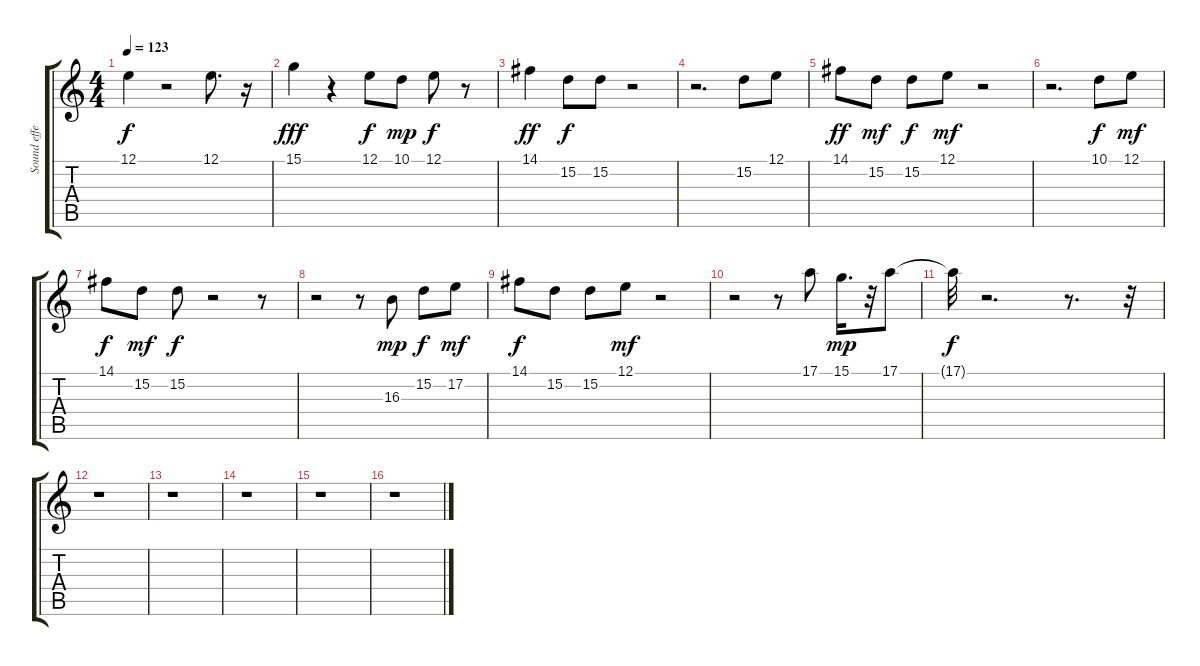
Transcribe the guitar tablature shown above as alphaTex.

\track ("Sound effects" "Sound effe") {instrument lead3calliope}
\staff {score tabs}
\tuning (E4 B3 G3 D3 A2 E2) {hide}
\ts (4 4)
\tempo 123
\clef g2
\ks c
12.1.4{dy f} r.2 12.1.8{d} r.16 |
15.1.4{dy fff} r.4 12.1.8{dy f} 10.1.8{dy mp} 12.1.8{dy f} r.8 |
14.1.4{dy ff} 15.2.8{dy f} 15.2.8 r.2 |
r.2{d} 15.2.8 12.1.8 |
14.1.8{dy ff} 15.2.8{dy mf} 15.2.8{dy f} 12.1.8{dy mf} r.2 |
r.2{d} 10.1.8{dy f} 12.1.8{dy mf} |
14.1.8{dy f} 15.2.8{dy mf} 15.2.8{dy f} r.2 r.8 |
r.2 r.8 16.3.8{dy mp} 15.2.8{dy f} 17.2.8{dy mf} |
14.1.8{dy f} 15.2.8 15.2.8 12.1.8{dy mf} r.2 |
r.2 r.8 17.1.8 15.1.16{d dy mp} r.32 17.1.8 |
17.1{t}.32{dy f} r.2{d} r.8{d} r.32 |
r.1 |
r.1 |
r.1 |
r.1 |
r.1
